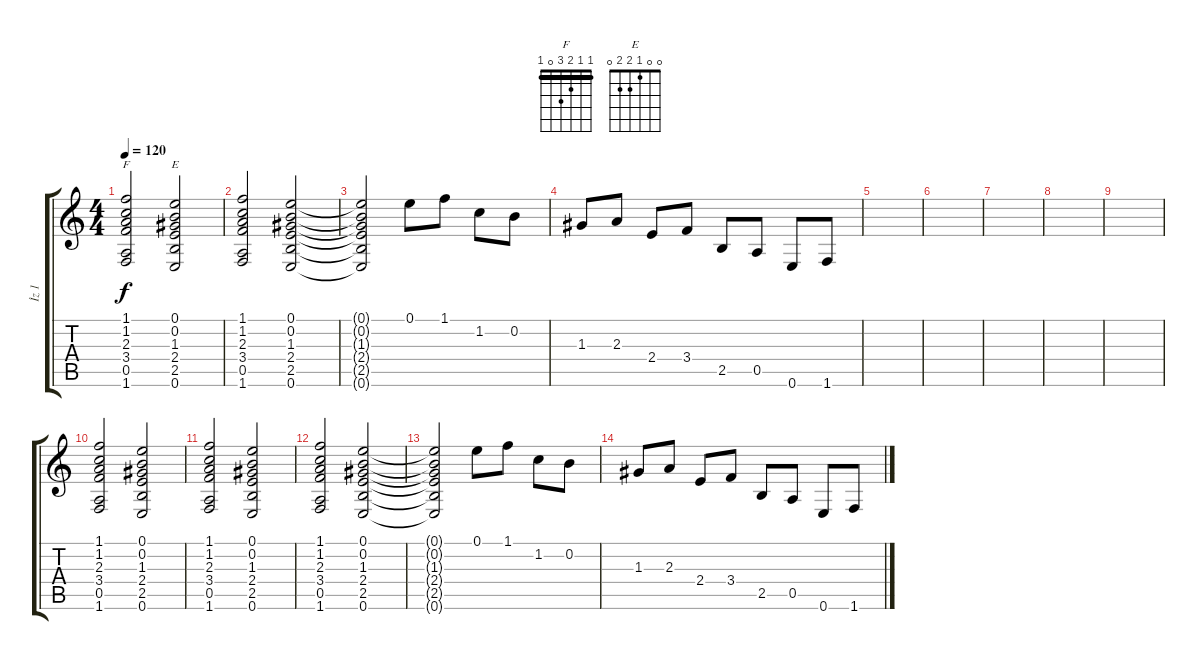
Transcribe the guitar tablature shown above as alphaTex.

\track ("İz 1" "İz 1") {instrument acousticguitarsteel}
\staff {score tabs}
\tuning (E4 B3 G3 D3 A2 E2) {hide}
\chord ("F" 1 1 2 3 0 1) {barre 1}
\chord ("E" 0 0 1 2 2 0)
\ts (4 4)
\tempo 120
\clef g2
\ks c
(1.1 1.2 2.3 3.4 0.5 1.6).2{ch "F" dy f} (0.1 0.2 1.3 2.4 2.5 0.6).2{ch "E"} |
(1.1 1.2 2.3 3.4 0.5 1.6).2 (0.1 0.2 1.3 2.4 2.5 0.6).2 |
(0.1{t} 0.2{t} 1.3{t} 2.4{t} 2.5{t} 0.6{t}).2 0.1.8 1.1.8 1.2.8 0.2.8 |
1.3.8 2.3.8 2.4.8 3.4.8 2.5.8 0.5.8 0.6.8 1.6.8 |
|
|
|
|
|
(1.1 1.2 2.3 3.4 0.5 1.6).2 (0.1 0.2 1.3 2.4 2.5 0.6).2 |
(1.1 1.2 2.3 3.4 0.5 1.6).2 (0.1 0.2 1.3 2.4 2.5 0.6).2 |
(1.1 1.2 2.3 3.4 0.5 1.6).2 (0.1 0.2 1.3 2.4 2.5 0.6).2 |
(0.1{t} 0.2{t} 1.3{t} 2.4{t} 2.5{t} 0.6{t}).2 0.1.8 1.1.8 1.2.8 0.2.8 |
1.3.8 2.3.8 2.4.8 3.4.8 2.5.8 0.5.8 0.6.8 1.6.8
